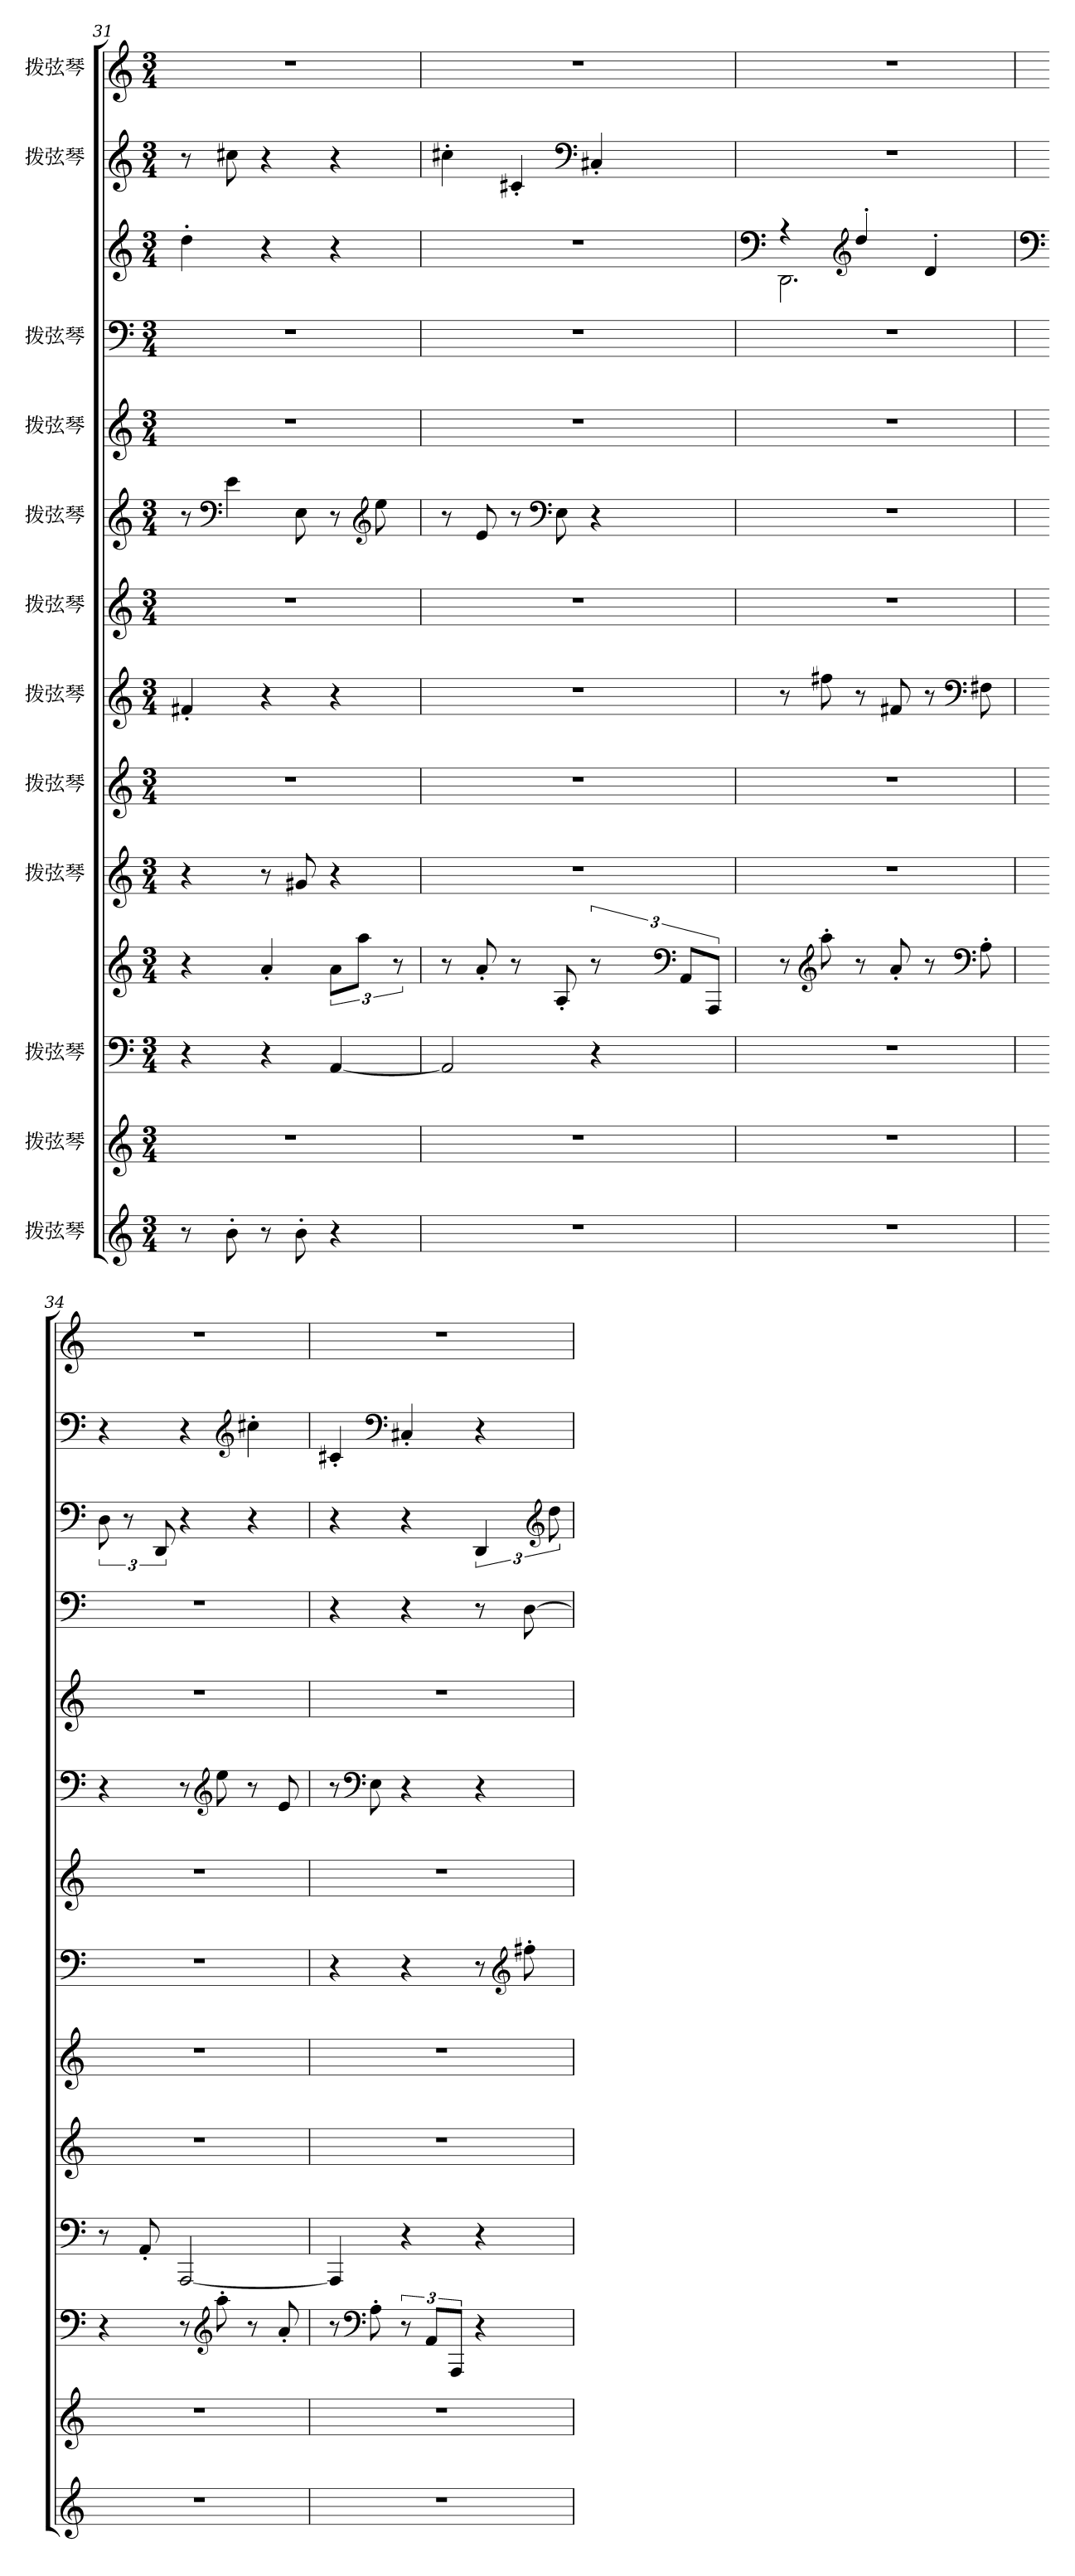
**kern	**kern	**kern	**kern	**kern	**kern	**kern	**kern	**kern	**kern	**kern	**kern	**kern	**kern
*part12	*part11	*part10	*part10	*part9	*part8	*part7	*part6	*part5	*part4	*part3	*part3	*part2	*part1
*staff14	*staff13	*staff12	*staff11	*staff10	*staff9	*staff8	*staff7	*staff6	*staff5	*staff4	*staff3	*staff2	*staff1
*I"拨弦琴	*I"拨弦琴	*I"拨弦琴	*	*I"拨弦琴	*I"拨弦琴	*I"拨弦琴	*I"拨弦琴	*I"拨弦琴	*I"拨弦琴	*I"拨弦琴	*	*I"拨弦琴	*I"拨弦琴
*clefG2	*clefG2	*clefF4	*clefG2	*clefG2	*clefG2	*clefG2	*clefG2	*clefG2	*clefG2	*clefF4	*clefG2	*clefG2	*clefG2
*k[]	*k[]	*k[]	*k[]	*k[]	*k[]	*k[]	*k[]	*k[]	*k[]	*k[]	*k[]	*k[]	*k[]
*M3/4	*M3/4	*M3/4	*M3/4	*M3/4	*M3/4	*M3/4	*M3/4	*M3/4	*M3/4	*M3/4	*M3/4	*M3/4	*M3/4
=31	=31	=31	=31	=31	=31	=31	=31	=31	=31	=31	=31	=31	=31
8r	2.r	4r	4r	4r	2.r	4f#X'/	2.r	8r	2.r	2.r	4dd'\	8r	2.r
*	*	*	*	*	*	*	*	*clefF4	*	*	*	*	*
8b'\	.	.	.	.	.	.	.	4e\	.	.	.	8cc#X\	.
8r	.	4r	4a'/	8r	.	4r	.	.	.	.	4r	4r	.
8b'\	.	.	.	8g#X/	.	.	.	8E\	.	.	.	.	.
4r	.	[4AA/	12a\L	4r	.	4r	.	8r	.	.	4r	4r	.
.	.	.	12aa\J	.	.	.	.	.	.	.	.	.	.
*	*	*	*	*	*	*	*	*clefG2	*	*	*	*	*
.	.	.	.	.	.	.	.	8ee\	.	.	.	.	.
.	.	.	12r	.	.	.	.	.	.	.	.	.	.
!!LO:PB:g=z
=32	=32	=32	=32	=32	=32	=32	=32	=32	=32	=32	=32	=32	=32
2.r	2.r	2AA/]	8r	2.r	2.r	2.r	2.r	8r	2.r	2.r	2.r	4cc#X'\	2.r
.	.	.	8a'/	.	.	.	.	8e/	.	.	.	.	.
.	.	.	8r	.	.	.	.	8r	.	.	.	4c#X'/	.
*	*	*	*	*	*	*	*	*clefF4	*	*	*	*	*
.	.	.	8A'/	.	.	.	.	8E\	.	.	.	.	.
*	*	*	*	*	*	*	*	*	*	*	*	*clefF4	*
.	.	4r	12r	.	.	.	.	4r	.	.	.	4C#X'/	.
*	*	*	*clefF4	*	*	*	*	*	*	*	*	*	*
.	.	.	12AA/L	.	.	.	.	.	.	.	.	.	.
.	.	.	12AAA/J	.	.	.	.	.	.	.	.	.	.
=33	=33	=33	=33	=33	=33	=33	=33	=33	=33	=33	=33	=33	=33
*	*	*	*	*	*	*	*	*	*	*	*clefF4	*	*
*	*	*	*	*	*	*	*	*	*	*	*^	*	*
2.r	2.r	2.r	8r	2.r	2.r	8r	2.r	2.r	2.r	2.r	4r	2.DD\	2.r	2.r
*	*	*	*clefG2	*	*	*	*	*	*	*	*	*	*	*
.	.	.	8aa'\	.	.	8ff#X\	.	.	.	.	.	.	.	.
*	*	*	*	*	*	*	*	*	*	*	*clefG2	*	*	*
.	.	.	8r	.	.	8r	.	.	.	.	4dd'/	.	.	.
.	.	.	8a'/	.	.	8f#X/	.	.	.	.	.	.	.	.
.	.	.	8r	.	.	8r	.	.	.	.	4d'/	.	.	.
*	*	*	*clefF4	*	*	*clefF4	*	*	*	*	*	*	*	*
.	.	.	8A'\	.	.	8F#X\	.	.	.	.	.	.	.	.
*	*	*	*	*	*	*	*	*	*	*	*v	*v	*	*
=34	=34	=34	=34	=34	=34	=34	=34	=34	=34	=34	=34	=34	=34
*	*	*	*	*	*	*	*	*	*	*	*clefF4	*	*
2.r	2.r	4r	8r	2.r	2.r	2.r	2.r	4r	2.r	2.r	12D\	4r	2.r
.	.	.	.	.	.	.	.	.	.	.	12r	.	.
.	.	.	8AA'/	.	.	.	.	.	.	.	.	.	.
.	.	.	.	.	.	.	.	.	.	.	12DD/	.	.
.	.	8r	[2AAA/	.	.	.	.	8r	.	.	4r	4r	.
*	*	*clefG2	*	*	*	*	*	*clefG2	*	*	*	*	*
.	.	8aa'\	.	.	.	.	.	8ee\	.	.	.	.	.
*	*	*	*	*	*	*	*	*	*	*	*	*clefG2	*
.	.	8r	.	.	.	.	.	8r	.	.	4r	4cc#X'\	.
.	.	8a'/	.	.	.	.	.	8e/	.	.	.	.	.
!!LO:PB:g=z
=35	=35	=35	=35	=35	=35	=35	=35	=35	=35	=35	=35	=35	=35
2.r	2.r	8r	4AAA/]	2.r	2.r	4r	2.r	8r	2.r	4r	4r	4c#X'/	2.r
*	*	*clefF4	*	*	*	*	*	*clefF4	*	*	*	*	*
.	.	8A'\	.	.	.	.	.	8E\	.	.	.	.	.
*	*	*	*	*	*	*	*	*	*	*	*	*clefF4	*
.	.	12r	4r	.	.	4r	.	4r	.	4r	4r	4C#X'/	.
.	.	12AA/L	.	.	.	.	.	.	.	.	.	.	.
.	.	12AAA/J	.	.	.	.	.	.	.	.	.	.	.
.	.	4r	4r	.	.	8r	.	4r	.	8r	6DD/	4r	.
*	*	*	*	*	*	*clefG2	*	*	*	*	*	*	*
.	.	.	.	.	.	8ff#X'\	.	.	.	[8D\	.	.	.
*	*	*	*	*	*	*	*	*	*	*	*clefG2	*	*
.	.	.	.	.	.	.	.	.	.	.	12dd\	.	.
=	=	=	=	=	=	=	=	=	=	=	=	=	=
*-	*-	*-	*-	*-	*-	*-	*-	*-	*-	*-	*-	*-	*-
